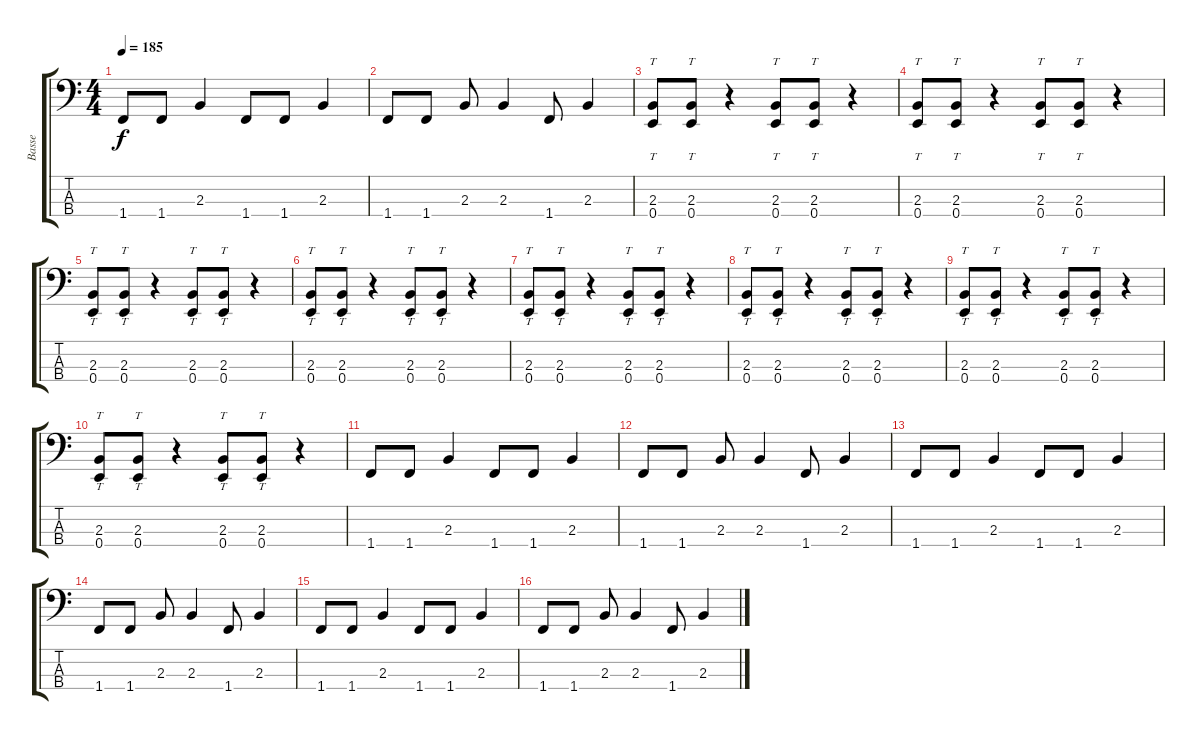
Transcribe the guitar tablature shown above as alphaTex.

\track ("Basse" "Basse") {instrument slapbass1}
\staff {score tabs}
\tuning (G2 D2 A1 E1) {hide}
\ts (4 4)
\tempo 185
\clef f4
\ks c
1.4.8{dy f} 1.4.8 2.3.4 1.4.8 1.4.8 2.3.4 |
1.4.8 1.4.8 2.3.8 2.3.4 1.4.8 2.3.4 |
(2.3 0.4).8{tt} (2.3 0.4).8{tt} r.4 (2.3 0.4).8{tt} (2.3 0.4).8{tt} r.4 |
(2.3 0.4).8{tt} (2.3 0.4).8{tt} r.4 (2.3 0.4).8{tt} (2.3 0.4).8{tt} r.4 |
(2.3 0.4).8{tt} (2.3 0.4).8{tt} r.4 (2.3 0.4).8{tt} (2.3 0.4).8{tt} r.4 |
(2.3 0.4).8{tt} (2.3 0.4).8{tt} r.4 (2.3 0.4).8{tt} (2.3 0.4).8{tt} r.4 |
(2.3 0.4).8{tt} (2.3 0.4).8{tt} r.4 (2.3 0.4).8{tt} (2.3 0.4).8{tt} r.4 |
(2.3 0.4).8{tt} (2.3 0.4).8{tt} r.4 (2.3 0.4).8{tt} (2.3 0.4).8{tt} r.4 |
(2.3 0.4).8{tt} (2.3 0.4).8{tt} r.4 (2.3 0.4).8{tt} (2.3 0.4).8{tt} r.4 |
(2.3 0.4).8{tt} (2.3 0.4).8{tt} r.4 (2.3 0.4).8{tt} (2.3 0.4).8{tt} r.4 |
1.4.8 1.4.8 2.3.4 1.4.8 1.4.8 2.3.4 |
1.4.8 1.4.8 2.3.8 2.3.4 1.4.8 2.3.4 |
1.4.8 1.4.8 2.3.4 1.4.8 1.4.8 2.3.4 |
1.4.8 1.4.8 2.3.8 2.3.4 1.4.8 2.3.4 |
1.4.8 1.4.8 2.3.4 1.4.8 1.4.8 2.3.4 |
1.4.8 1.4.8 2.3.8 2.3.4 1.4.8 2.3.4
